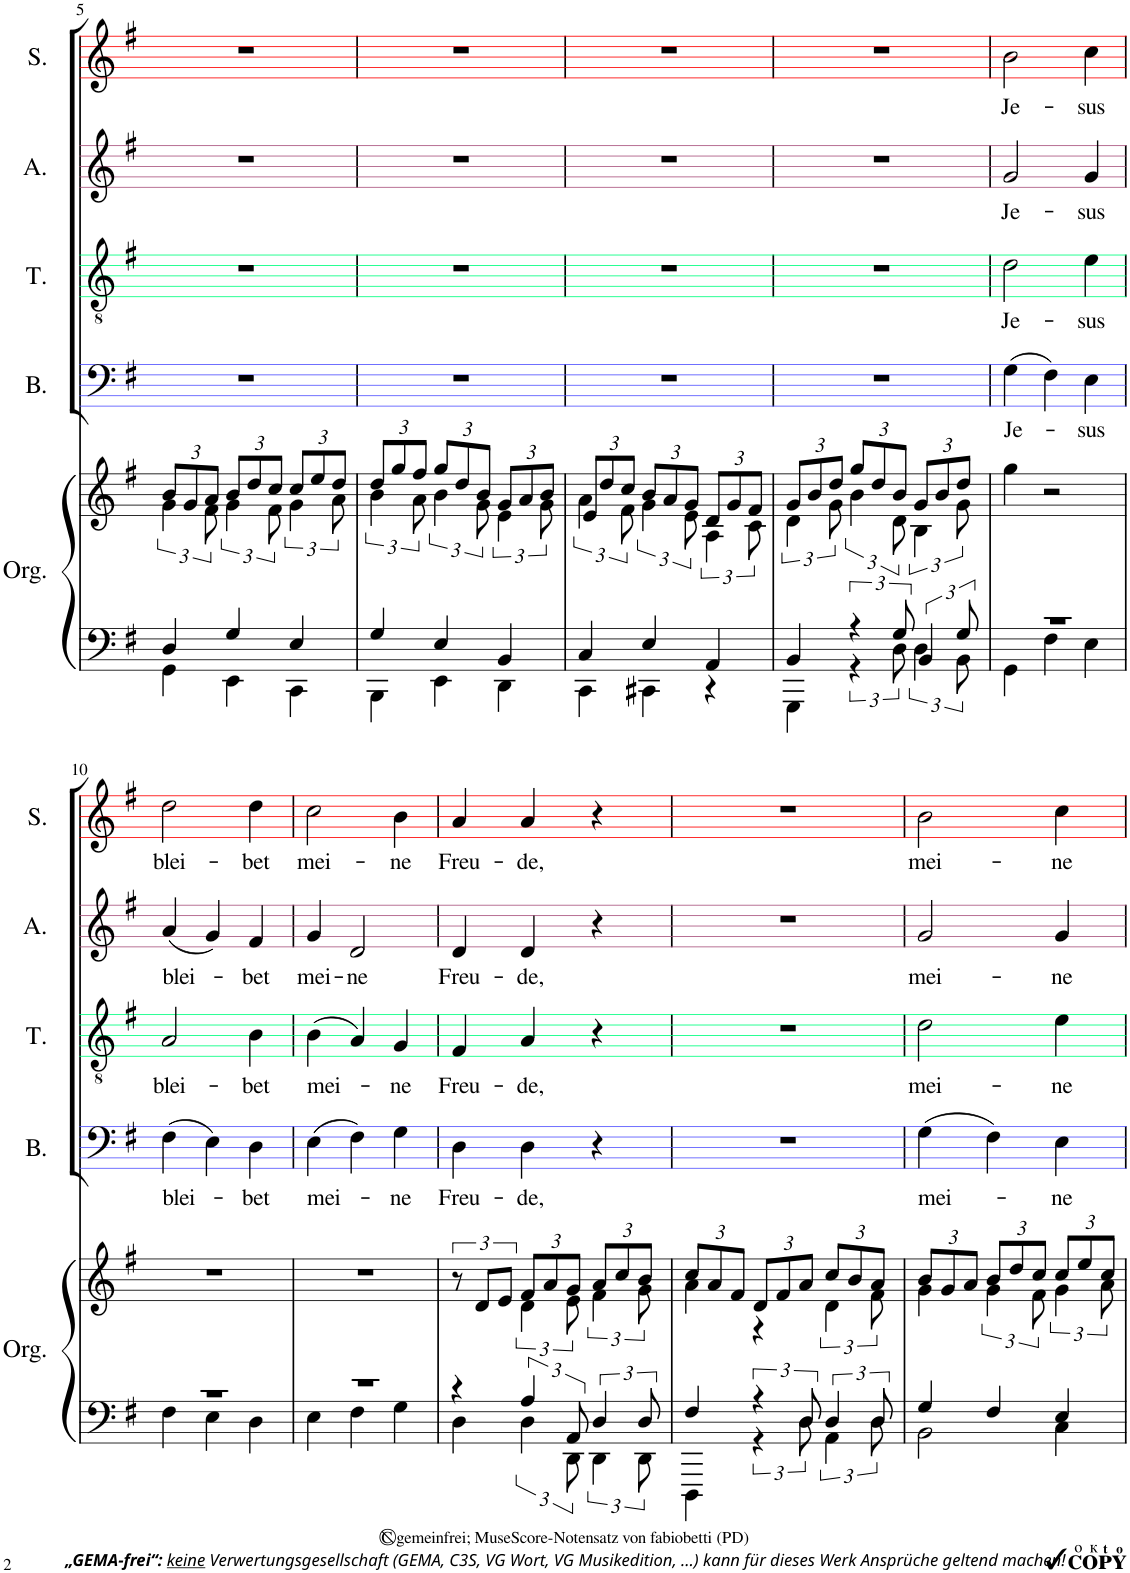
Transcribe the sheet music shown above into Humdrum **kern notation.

**kern	**kern	**kern	**text	**kern	**text	**kern	**text	**kern	**text
*part5	*part5	*part4	*part4	*part3	*part3	*part2	*part2	*part1	*part1
*staff6	*staff5	*staff4	*staff4	*staff3	*staff3	*staff2	*staff2	*staff1	*staff1
*I"Organ	*	*I"Baß	*	*I"Tenor	*	*I"Alt	*	*I"Sopran	*
*I'Org.	*	*I'B.	*	*I'T.	*	*I'A.	*	*I'S.	*
!!LO:PB:g=z
*clefF4	*clefG2	*clefF4	*	*clefGv2	*	*clefG2	*	*clefG2	*
*k[f#]	*k[f#]	*k[f#]	*	*k[f#]	*	*k[f#]	*	*k[f#]	*
*M3/4	*M3/4	*M3/4	*	*M3/4	*	*M3/4	*	*M3/4	*
=5	=5	=5	=5	=5	=5	=5	=5	=5	=5
*^	*^	*	*	*	*	*	*	*	*
*	*	*Xbrackettup	*brackettup	*	*	*	*	*	*	*	*
4D/	4GG\	12b/L	6g\	2.r	.	2.r	.	2.r	.	2.r	.
.	.	12g/	.	.	.	.	.	.	.	.	.
.	.	12a/J	12f#\	.	.	.	.	.	.	.	.
*	*	*Xbrackettup	*brackettup	*	*	*	*	*	*	*	*
4G/	4EE\	12b/L	6g\	.	.	.	.	.	.	.	.
.	.	12dd/	.	.	.	.	.	.	.	.	.
.	.	12cc/J	12f#\	.	.	.	.	.	.	.	.
*	*	*Xbrackettup	*brackettup	*	*	*	*	*	*	*	*
4E/	4CC\	12cc/L	6g\	.	.	.	.	.	.	.	.
.	.	12ee/	.	.	.	.	.	.	.	.	.
.	.	12dd/J	12a\	.	.	.	.	.	.	.	.
=6	=6	=6	=6	=6	=6	=6	=6	=6	=6	=6	=6
*	*	*Xbrackettup	*brackettup	*	*	*	*	*	*	*	*
4G/	4BBB\	12dd/L	6b\	2.r	.	2.r	.	2.r	.	2.r	.
.	.	12gg/	.	.	.	.	.	.	.	.	.
.	.	12ff#/J	12a\	.	.	.	.	.	.	.	.
*	*	*Xbrackettup	*brackettup	*	*	*	*	*	*	*	*
4E/	4EE\	12gg/L	6b\	.	.	.	.	.	.	.	.
.	.	12dd/	.	.	.	.	.	.	.	.	.
.	.	12b/J	12g\	.	.	.	.	.	.	.	.
*	*	*Xbrackettup	*brackettup	*	*	*	*	*	*	*	*
4BB/	4DD\	12g/L	6e\	.	.	.	.	.	.	.	.
.	.	12a/	.	.	.	.	.	.	.	.	.
.	.	12b/J	12g\	.	.	.	.	.	.	.	.
=7	=7	=7	=7	=7	=7	=7	=7	=7	=7	=7	=7
*	*	*Xbrackettup	*brackettup	*	*	*	*	*	*	*	*
4C/	4CC\	12e/L	6a\	2.r	.	2.r	.	2.r	.	2.r	.
.	.	12dd/	.	.	.	.	.	.	.	.	.
.	.	12cc/J	12f#\	.	.	.	.	.	.	.	.
*	*	*Xbrackettup	*brackettup	*	*	*	*	*	*	*	*
4E/	4CC#X\	12b/L	6g\	.	.	.	.	.	.	.	.
.	.	12a/	.	.	.	.	.	.	.	.	.
.	.	12g/J	12e\	.	.	.	.	.	.	.	.
*	*	*Xbrackettup	*brackettup	*	*	*	*	*	*	*	*
4AA/	4r	12d/L	6A\	.	.	.	.	.	.	.	.
.	.	12g/	.	.	.	.	.	.	.	.	.
.	.	12f#/J	12c\	.	.	.	.	.	.	.	.
=8	=8	=8	=8	=8	=8	=8	=8	=8	=8	=8	=8
*	*	*Xbrackettup	*brackettup	*	*	*	*	*	*	*	*
4BB/	4GGG\	12g/L	6d\	2.r	.	2.r	.	2.r	.	2.r	.
.	.	12b/	.	.	.	.	.	.	.	.	.
.	.	12dd/J	12g\	.	.	.	.	.	.	.	.
*	*	*Xbrackettup	*brackettup	*	*	*	*	*	*	*	*
6r	6r	12gg/L	6b\	.	.	.	.	.	.	.	.
.	.	12dd/	.	.	.	.	.	.	.	.	.
12G/	12D\	12b/J	12d\	.	.	.	.	.	.	.	.
*	*	*Xbrackettup	*brackettup	*	*	*	*	*	*	*	*
6BB/	6D\	12g/L	6B\	.	.	.	.	.	.	.	.
.	.	12b/	.	.	.	.	.	.	.	.	.
12G/	12BB\	12dd/J	12g\	.	.	.	.	.	.	.	.
=9	=9	=9	=9	=9	=9	=9	=9	=9	=9	=9	=9
!	!	!	!	!	!LO:LY:b	!	!LO:LY:b	!	!LO:LY:b	!	!LO:LY:b
*	*	*v	*v	*	*	*	*	*	*	*	*
2.r	4GG\	4gg\	(4G\	Je-	2d\	Je-	2g/	Je-	2b\	Je-
.	4F#\	2r	4F#\)	.	.	.	.	.	.	.
!	!	!	!	!LO:LY:b	!	!LO:LY:b	!	!LO:LY:b	!	!LO:LY:b
.	4E\	.	4E\	-sus	4e\	-sus	4g/	-sus	4cc\	-sus
!!LO:LB:g=z
=10	=10	=10	=10	=10	=10	=10	=10	=10	=10	=10
!	!	!	!	!LO:LY:b	!	!LO:LY:b	!	!LO:LY:b	!	!LO:LY:b
2.r	4F#\	2.r	(4F#\	blei-	2A/	blei-	(4a/	blei-	2dd\	blei-
.	4E\	.	4E\)	.	.	.	4g/)	.	.	.
!	!	!	!	!LO:LY:b	!	!LO:LY:b	!	!LO:LY:b	!	!LO:LY:b
.	4D\	.	4D\	-bet	4B\	-bet	4f#/	-bet	4dd\	-bet
=11	=11	=11	=11	=11	=11	=11	=11	=11	=11	=11
!	!	!	!	!LO:LY:b	!	!LO:LY:b	!	!LO:LY:b	!	!LO:LY:b
2.r	4E\	2.r	(4E\	mei-	(4B\	mei-	4g/	mei-	2cc\	mei-
!	!	!	!	!	!	!	!	!LO:LY:b	!	!
.	4F#\	.	4F#\)	.	4A/)	.	2d/	-ne	.	.
!	!	!	!	!LO:LY:b	!	!LO:LY:b	!	!	!	!LO:LY:b
.	4G\	.	4G\	-ne	4G/	-ne	.	.	4b\	-ne
=12	=12	=12	=12	=12	=12	=12	=12	=12	=12	=12
*	*	*^	*	*	*	*	*	*	*	*
!	!	!	!	!	!LO:LY:b	!	!LO:LY:b	!	!LO:LY:b	!	!LO:LY:b
4r	4D\	12r	4ryy	4D\	Freu-	4F#/	Freu-	4d/	Freu-	4a/	Freu-
.	.	12d/L	.	.	.	.	.	.	.	.	.
.	.	12e/J	.	.	.	.	.	.	.	.	.
*	*	*Xbrackettup	*brackettup	*	*	*	*	*	*	*	*
!	!	!	!	!	!LO:LY:b	!	!LO:LY:b	!	!LO:LY:b	!	!LO:LY:b
6A/	6D\	12f#/L	6d\	4D\	-de,	4A/	-de,	4d/	-de,	4a/	-de,
.	.	12a/	.	.	.	.	.	.	.	.	.
12AA/	12DD\	12g/J	12e\	.	.	.	.	.	.	.	.
*	*	*Xbrackettup	*brackettup	*	*	*	*	*	*	*	*
6D/	6DD\	12a/L	6f#\	4r	.	4r	.	4r	.	4r	.
.	.	12cc/	.	.	.	.	.	.	.	.	.
12D/	12DD\	12b/J	12g\	.	.	.	.	.	.	.	.
=13	=13	=13	=13	=13	=13	=13	=13	=13	=13	=13	=13
*	*	*Xbrackettup	*	*	*	*	*	*	*	*	*
4F#/	4DDD\	12cc/L	4a\	2.r	.	2.r	.	2.r	.	2.r	.
.	.	12a/	.	.	.	.	.	.	.	.	.
.	.	12f#/J	.	.	.	.	.	.	.	.	.
6r	6r	12d/L	4r	.	.	.	.	.	.	.	.
.	.	12f#/	.	.	.	.	.	.	.	.	.
12D/	12D\	12a/J	.	.	.	.	.	.	.	.	.
*	*	*	*brackettup	*	*	*	*	*	*	*	*
6D/	6AA\	12cc/L	6d\	.	.	.	.	.	.	.	.
.	.	12b/	.	.	.	.	.	.	.	.	.
12D/	12D\	12a/J	12f#\	.	.	.	.	.	.	.	.
=14	=14	=14	=14	=14	=14	=14	=14	=14	=14	=14	=14
*	*	*Xbrackettup	*	*	*	*	*	*	*	*	*
!	!	!	!	!	!LO:LY:b	!	!LO:LY:b	!	!LO:LY:b	!	!LO:LY:b
4G/	2BB\	12b/L	4g\	(4G\	mei-	2d\	mei-	2g/	mei-	2b\	mei-
.	.	12g/	.	.	.	.	.	.	.	.	.
.	.	12a/J	.	.	.	.	.	.	.	.	.
*	*	*	*brackettup	*	*	*	*	*	*	*	*
4F#/	.	12b/L	6g\	4F#\)	.	.	.	.	.	.	.
.	.	12dd/	.	.	.	.	.	.	.	.	.
.	.	12cc/J	12f#\	.	.	.	.	.	.	.	.
*	*	*Xbrackettup	*brackettup	*	*	*	*	*	*	*	*
!	!	!	!	!	!LO:LY:b	!	!LO:LY:b	!	!LO:LY:b	!	!LO:LY:b
4E/	4C\	12cc/L	6g\	4E\	-ne	4e\	-ne	4g/	-ne	4cc\	-ne
.	.	12ee/	.	.	.	.	.	.	.	.	.
.	.	12cc/J	12a\	.	.	.	.	.	.	.	.
*v	*v	*	*	*	*	*	*	*	*	*	*
*	*v	*v	*	*	*	*	*	*	*	*
=	=	=	=	=	=	=	=	=	=
*-	*-	*-	*-	*-	*-	*-	*-	*-	*-
